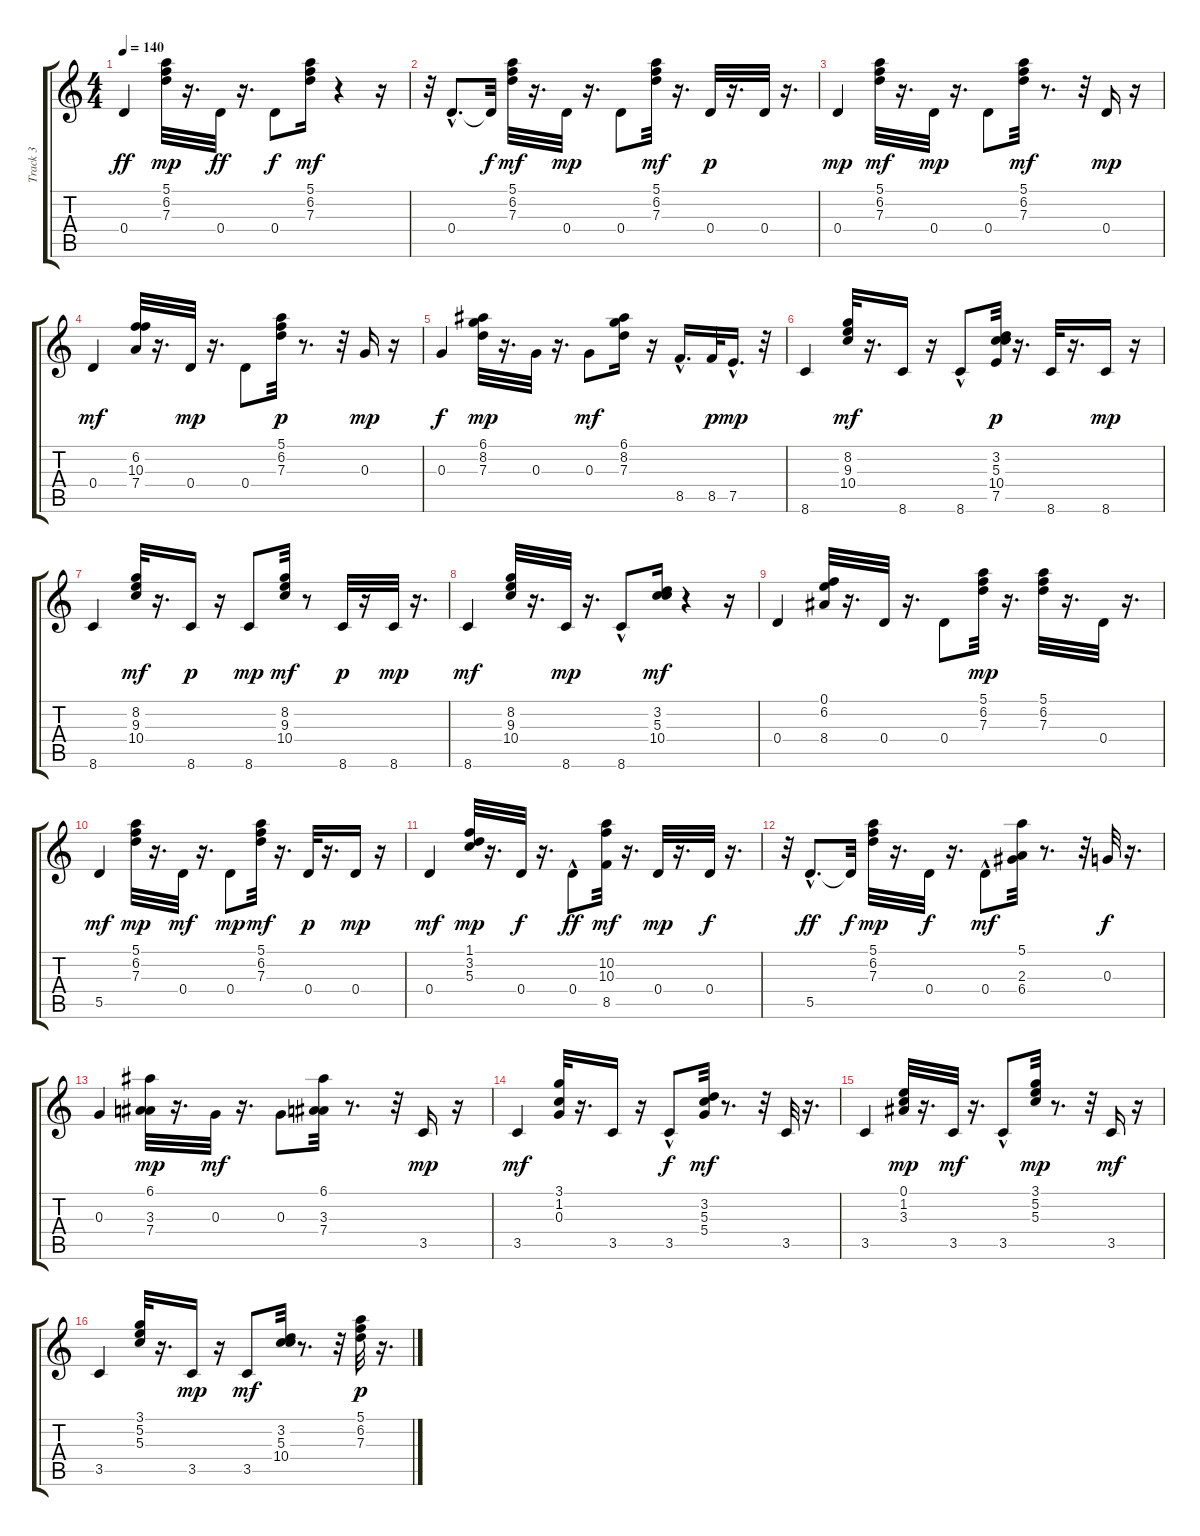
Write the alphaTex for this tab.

\track ("Track 3" "Track 3") {instrument electricguitarmuted}
\staff {score tabs}
\tuning (E4 B3 G3 D3 A2 E2) {hide}
\ts (4 4)
\tempo 140
\clef g2
\ks c
0.4.4{dy ff} (5.1 6.2 7.3).32{dy mp} r.16{d} 0.4.32{dy ff} r.16{d} 0.4.8{dy f} (5.1 6.2 7.3).16{dy mf} r.4 r.16 |
r.32 0.4{hac}.8{d} 0.4{t}.32{dy f} (5.1 6.2 7.3).32{dy mf} r.16{d} 0.4.32{dy mp} r.16{d} 0.4.8 (5.1 6.2 7.3).32{dy mf} r.16{d} 0.4.32{dy p} r.16{d} 0.4.32 r.16{d} |
0.4.4{dy mp} (5.1 6.2 7.3).32{dy mf} r.16{d} 0.4.32{dy mp} r.16{d} 0.4.8 (5.1 6.2 7.3).32{dy mf} r.8{d} r.32 0.4.16{dy mp} r.16 |
0.4.4{dy mf} (6.2 10.3 7.4).32 r.16{d} 0.4.32{dy mp} r.16{d} 0.4.8 (5.1 6.2 7.3).32{dy p} r.8{d} r.32 0.3.16{dy mp} r.16 |
0.3.4{dy f} (6.1 8.2 7.3).32{dy mp} r.16{d} 0.3.32 r.16{d} 0.3.8{dy mf} (6.1 8.2 7.3).16 r.16 8.5{hac}.16{d} 8.5.32{dy p} 7.5{hac}.16{d dy mp} r.32 |
8.6.4 (8.2 9.3 10.4).32{dy mf} r.16{d} 8.6.16 r.16 8.6{hac}.8 (3.2 5.3 10.4 7.5).32{dy p} r.16{d} 8.6.32 r.16{d} 8.6.16{dy mp} r.16 |
8.6.4 (8.2 9.3 10.4).32{dy mf} r.16{d} 8.6.16{dy p} r.16 8.6.8{dy mp} (8.2 9.3 10.4).32{dy mf} r.8 8.6.32{dy p} r.16 8.6.32{dy mp} r.16{d} |
8.6.4{dy mf} (8.2 9.3 10.4).32 r.16{d} 8.6.32{dy mp} r.16{d} 8.6{hac}.8 (3.2 5.3 10.4).16{dy mf} r.4 r.16 |
0.4.4 (0.1 6.2 8.4).32 r.16{d} 0.4.32 r.16{d} 0.4.8 (5.1 6.2 7.3).32{dy mp} r.16{d} (5.1 6.2 7.3).32 r.16{d} 0.4.32 r.16{d} |
5.5.4{dy mf} (5.1 6.2 7.3).32{dy mp} r.16{d} 0.4.32{dy mf} r.16{d} 0.4.8{dy mp} (5.1 6.2 7.3).32{dy mf} r.16{d} 0.4.32{dy p} r.16{d} 0.4.16{dy mp} r.16 |
0.4.4{dy mf} (1.1 3.2 5.3).32{dy mp} r.16{d} 0.4.32{dy f} r.16{d} 0.4{hac}.8{dy ff} (10.2 10.3 8.5).32{dy mf} r.16{d} 0.4.32{dy mp} r.16{d} 0.4.32{dy f} r.16{d} |
r.32 5.5{hac}.8{d dy ff} 5.5{t}.32{dy f} (5.1 6.2 7.3).32{dy mp} r.16{d} 0.4.32{dy f} r.16{d} 0.4{hac}.8{dy mf} (5.1 2.3 6.4).32 r.8{d} r.32 0.3.32{dy f} r.16{d} |
0.3.4 (6.1 3.3 7.4).32{dy mp} r.16{d} 0.3.32{dy mf} r.16{d} 0.3.8 (6.1 3.3 7.4).32 r.8{d} r.32 3.5.16{dy mp} r.16 |
3.5.4{dy mf} (3.1 1.2 0.3).32 r.16{d} 3.5.16 r.16 3.5{hac}.8{dy f} (3.2 5.3 5.4).32{dy mf} r.8{d} r.32 3.5.32 r.16{d} |
3.5.4 (0.1 1.2 3.3).32{dy mp} r.16{d} 3.5.32{dy mf} r.16{d} 3.5{hac}.8 (3.1 5.2 5.3).32{dy mp} r.8{d} r.32 3.5.16{dy mf} r.16 |
3.5.4 (3.1 5.2 5.3).32 r.16{d} 3.5.16{dy mp} r.16 3.5.8{dy mf} (3.2 5.3 10.4).32 r.8{d} r.32 (5.1 6.2 7.3).32{dy p} r.16{d}
